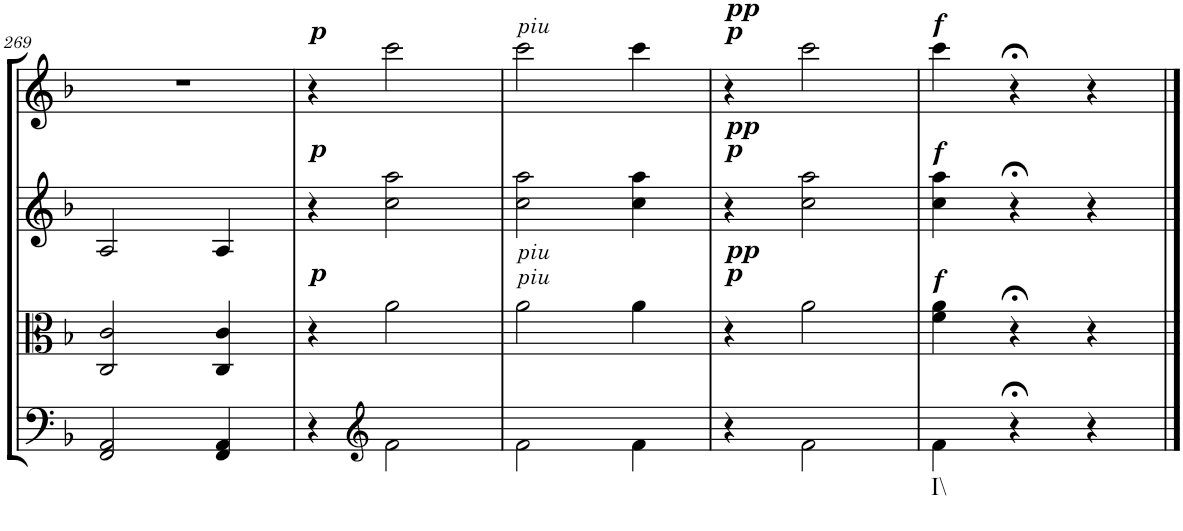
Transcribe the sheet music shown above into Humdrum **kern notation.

**kern	**kern	**kern	**kern
*part4	*part3	*part2	*part1
*staff4	*staff3	*staff2	*staff1
*I"Cello	*I"Viola	*I"2nd Violin	*I"1st Violin
*	*I'Vla	*I'Vln	*I'Vln
!!LO:PB:g=z
*clefF4	*clefC3	*clefG2	*clefG2
*k[b-]	*k[b-]	*k[b-]	*k[b-]
*F:	*F:	*F:	*F:
*M3/4	*M3/4	*M3/4	*M3/4
=269	=269	=269	=269
2FF/ 2AA/	2C/ 2c/	2A/	2.r
4FF/ 4AA/	4C/ 4c/	4A/	.
=270	=270	=270	=270
!	!	!	!LO:TX:a:Bi:t=p
!	!	!LO:TX:a:Bi:t=p	!
!	!LO:TX:a:Bi:t=p	!	!
4r	4r	4r	4r
*clefG2	*	*	*
2f\	2a\	2cc\ 2aa\	2ccc\
=271	=271	=271	=271
!	!	!	!LO:TX:a:i:t=piu
!	!LO:TX:a:i:t=piu	!	!
!	!LO:TX:a:i:t=piu	!	!
2f\	2a\	2cc\ 2aa\	2ccc\
4f\	4a\	4cc\ 4aa\	4ccc\
=272	=272	=272	=272
!	!	!	!LO:TX:a:Bi:t=p
!	!	!	!LO:TX:a:Bi:t=pp
!	!	!LO:TX:a:Bi:t=p	!
!	!	!LO:TX:a:Bi:t=pp	!
!	!LO:TX:a:Bi:t=p	!	!
!	!LO:TX:a:Bi:t=pp	!	!
4r	4r	4r	4r
2f\	2a\	2cc\ 2aa\	2ccc\
=273	=273	=273	=273
!	!	!	!LO:TX:a:Bi:t=f
!	!	!LO:TX:a:Bi:t=f	!
!	!LO:TX:a:Bi:t=f	!	!
!LO:TX:b:t=I\\	!	!	!
4f\	4f\ 4a\	4cc\ 4aa\	4ccc\
4r;<	4r;<	4r;<	4r;<
4r	4r	4r	4r
==	==	==	==
*-	*-	*-	*-
